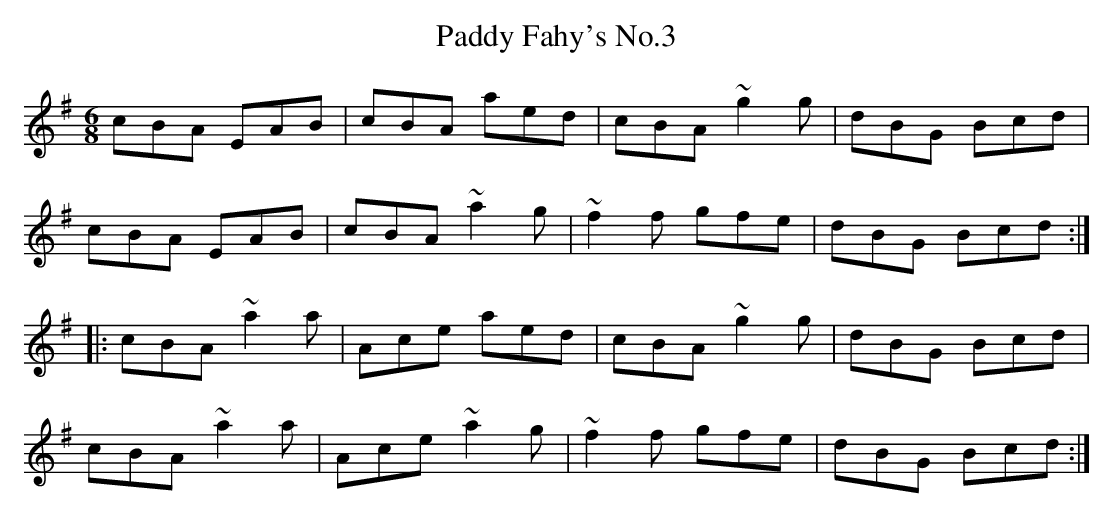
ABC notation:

X:1
T:Paddy Fahy's No.3
M:6/8
L:1/8
K:G
cBA EAB|cBA aed|cBA ~g2g|dBG Bcd|!
cBA EAB|cBA ~a2g|~f2f gfe|dBG Bcd:|!
|:cBA ~a2a|Ace aed|cBA ~g2g|dBG Bcd|!
cBA ~a2a|Ace ~a2g|~f2f gfe|dBG Bcd:|!
